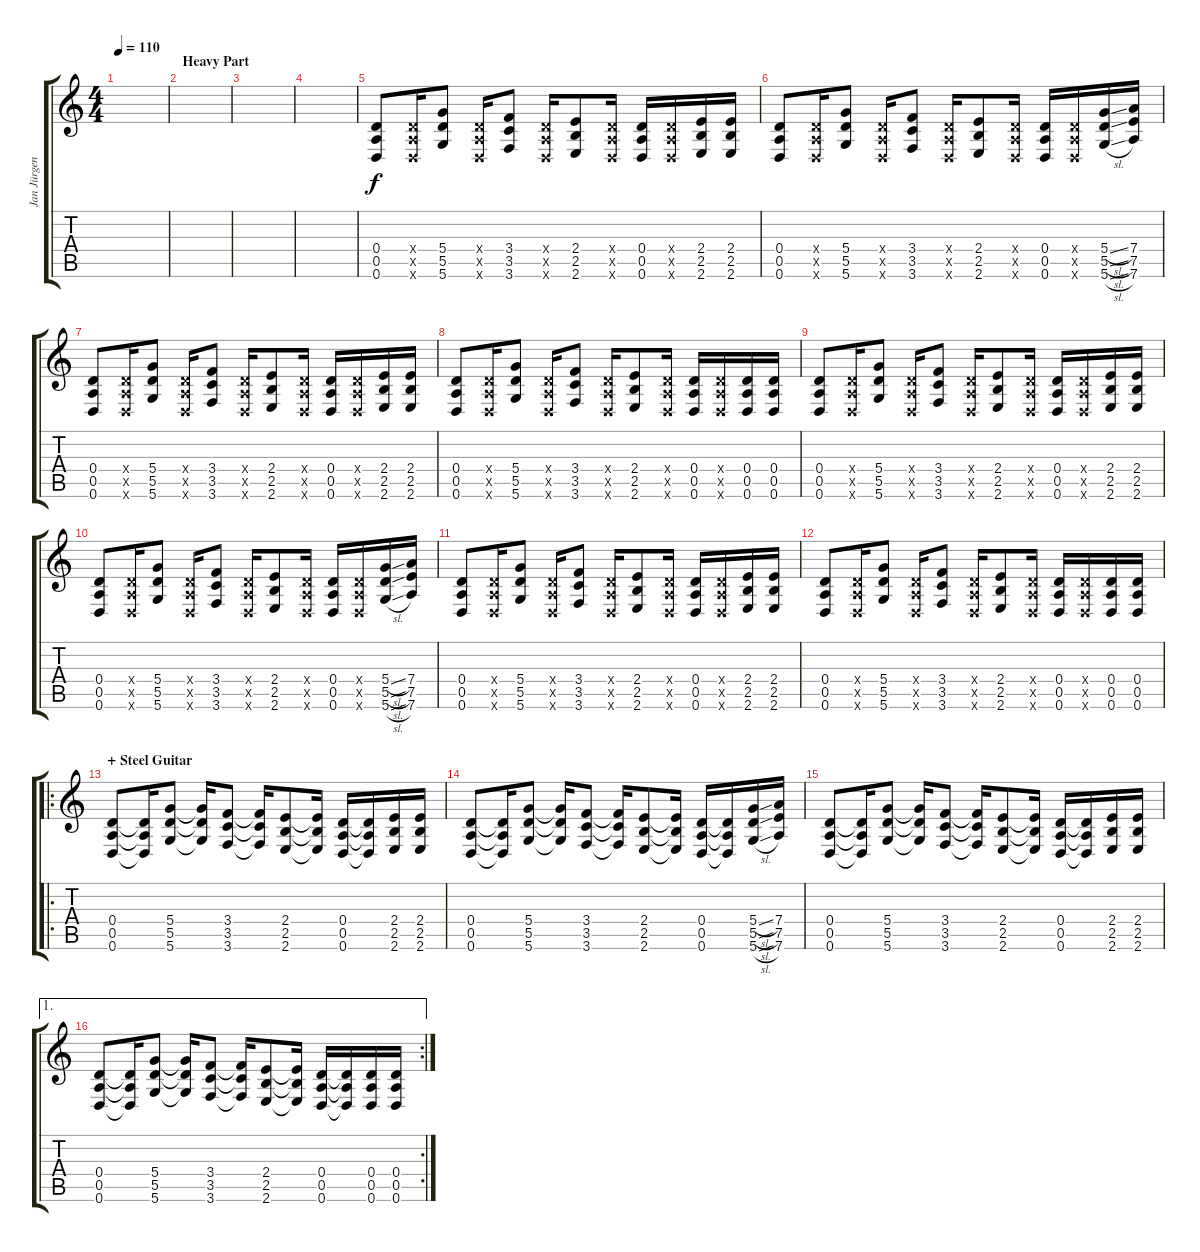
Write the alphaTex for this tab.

\track ("Jan Jürgensen" "Jan Jürgen") {instrument overdrivenguitar}
\staff {score tabs}
\tuning (E4 B3 G3 D3 A2 D2) {hide}
\ts (4 4)
\tempo 110
\clef g2
\ks c
|
\section ("" "Heavy Part")
|
|
|
(0.4 0.5 0.6).8{dy f} (0.4{x} 0.5{x} 0.6{x}).16 (5.4 5.5 5.6).8 (0.4{x} 0.5{x} 0.6{x}).16 (3.4 3.5 3.6).8 (0.4{x} 0.5{x} 0.6{x}).16 (2.4 2.5 2.6).8 (0.4{x} 0.5{x} 0.6{x}).16 (0.4 0.5 0.6).16 (0.4{x} 0.5{x} 0.6{x}).16 (2.4 2.5 2.6).16 (2.4 2.5 2.6).16 |
(0.4 0.5 0.6).8 (0.4{x} 0.5{x} 0.6{x}).16 (5.4 5.5 5.6).8 (0.4{x} 0.5{x} 0.6{x}).16 (3.4 3.5 3.6).8 (0.4{x} 0.5{x} 0.6{x}).16 (2.4 2.5 2.6).8 (0.4{x} 0.5{x} 0.6{x}).16 (0.4 0.5 0.6).16 (0.4{x} 0.5{x} 0.6{x}).16 (5.4{sl} 5.5{sl} 5.6{sl}).16 (7.4 7.5 7.6).16 |
(0.4 0.5 0.6).8 (0.4{x} 0.5{x} 0.6{x}).16 (5.4 5.5 5.6).8 (0.4{x} 0.5{x} 0.6{x}).16 (3.4 3.5 3.6).8 (0.4{x} 0.5{x} 0.6{x}).16 (2.4 2.5 2.6).8 (0.4{x} 0.5{x} 0.6{x}).16 (0.4 0.5 0.6).16 (0.4{x} 0.5{x} 0.6{x}).16 (2.4 2.5 2.6).16 (2.4 2.5 2.6).16 |
(0.4 0.5 0.6).8 (0.4{x} 0.5{x} 0.6{x}).16 (5.4 5.5 5.6).8 (0.4{x} 0.5{x} 0.6{x}).16 (3.4 3.5 3.6).8 (0.4{x} 0.5{x} 0.6{x}).16 (2.4 2.5 2.6).8 (0.4{x} 0.5{x} 0.6{x}).16 (0.4 0.5 0.6).16 (0.4{x} 0.5{x} 0.6{x}).16 (0.4 0.5 0.6).16 (0.4 0.5 0.6).16 |
(0.4 0.5 0.6).8 (0.4{x} 0.5{x} 0.6{x}).16 (5.4 5.5 5.6).8 (0.4{x} 0.5{x} 0.6{x}).16 (3.4 3.5 3.6).8 (0.4{x} 0.5{x} 0.6{x}).16 (2.4 2.5 2.6).8 (0.4{x} 0.5{x} 0.6{x}).16 (0.4 0.5 0.6).16 (0.4{x} 0.5{x} 0.6{x}).16 (2.4 2.5 2.6).16 (2.4 2.5 2.6).16 |
(0.4 0.5 0.6).8 (0.4{x} 0.5{x} 0.6{x}).16 (5.4 5.5 5.6).8 (0.4{x} 0.5{x} 0.6{x}).16 (3.4 3.5 3.6).8 (0.4{x} 0.5{x} 0.6{x}).16 (2.4 2.5 2.6).8 (0.4{x} 0.5{x} 0.6{x}).16 (0.4 0.5 0.6).16 (0.4{x} 0.5{x} 0.6{x}).16 (5.4{sl} 5.5{sl} 5.6{sl}).16 (7.4 7.5 7.6).16 |
(0.4 0.5 0.6).8 (0.4{x} 0.5{x} 0.6{x}).16 (5.4 5.5 5.6).8 (0.4{x} 0.5{x} 0.6{x}).16 (3.4 3.5 3.6).8 (0.4{x} 0.5{x} 0.6{x}).16 (2.4 2.5 2.6).8 (0.4{x} 0.5{x} 0.6{x}).16 (0.4 0.5 0.6).16 (0.4{x} 0.5{x} 0.6{x}).16 (2.4 2.5 2.6).16 (2.4 2.5 2.6).16 |
(0.4 0.5 0.6).8 (0.4{x} 0.5{x} 0.6{x}).16 (5.4 5.5 5.6).8 (0.4{x} 0.5{x} 0.6{x}).16 (3.4 3.5 3.6).8 (0.4{x} 0.5{x} 0.6{x}).16 (2.4 2.5 2.6).8 (0.4{x} 0.5{x} 0.6{x}).16 (0.4 0.5 0.6).16 (0.4{x} 0.5{x} 0.6{x}).16 (0.4 0.5 0.6).16 (0.4 0.5 0.6).16 |
\ro
\section ("" "+ Steel Guitar")
(0.4 0.5 0.6).8{volume 13} (0.4{t} 0.5{t} 0.6{t}).16 (5.4 5.5 5.6).8 (5.4{t} 5.5{t} 5.6{t}).16 (3.4 3.5 3.6).8 (3.4{t} 3.5{t} 3.6{t}).16 (2.4 2.5 2.6).8 (2.4{t} 2.5{t} 2.6{t}).16 (0.4 0.5 0.6).16 (0.4{t} 0.5{t} 0.6{t}).16 (2.4 2.5 2.6).16 (2.4 2.5 2.6).16 |
(0.4 0.5 0.6).8 (0.4{t} 0.5{t} 0.6{t}).16 (5.4 5.5 5.6).8 (5.4{t} 5.5{t} 5.6{t}).16 (3.4 3.5 3.6).8 (3.4{t} 3.5{t} 3.6{t}).16 (2.4 2.5 2.6).8 (2.4{t} 2.5{t} 2.6{t}).16 (0.4 0.5 0.6).16 (0.4{t} 0.5{t} 0.6{t}).16 (5.4{sl} 5.5{sl} 5.6{sl}).16 (7.4 7.5 7.6).16 |
(0.4 0.5 0.6).8 (0.4{t} 0.5{t} 0.6{t}).16 (5.4 5.5 5.6).8 (5.4{t} 5.5{t} 5.6{t}).16 (3.4 3.5 3.6).8 (3.4{t} 3.5{t} 3.6{t}).16 (2.4 2.5 2.6).8 (2.4{t} 2.5{t} 2.6{t}).16 (0.4 0.5 0.6).16 (0.4{t} 0.5{t} 0.6{t}).16 (2.4 2.5 2.6).16 (2.4 2.5 2.6).16 |
\ae 1
\rc 2
(0.4 0.5 0.6).8 (0.4{t} 0.5{t} 0.6{t}).16 (5.4 5.5 5.6).8 (5.4{t} 5.5{t} 5.6{t}).16 (3.4 3.5 3.6).8 (3.4{t} 3.5{t} 3.6{t}).16 (2.4 2.5 2.6).8 (2.4{t} 2.5{t} 2.6{t}).16 (0.4 0.5 0.6).16 (0.4{t} 0.5{t} 0.6{t}).16 (0.4 0.5 0.6).16 (0.4 0.5 0.6).16
